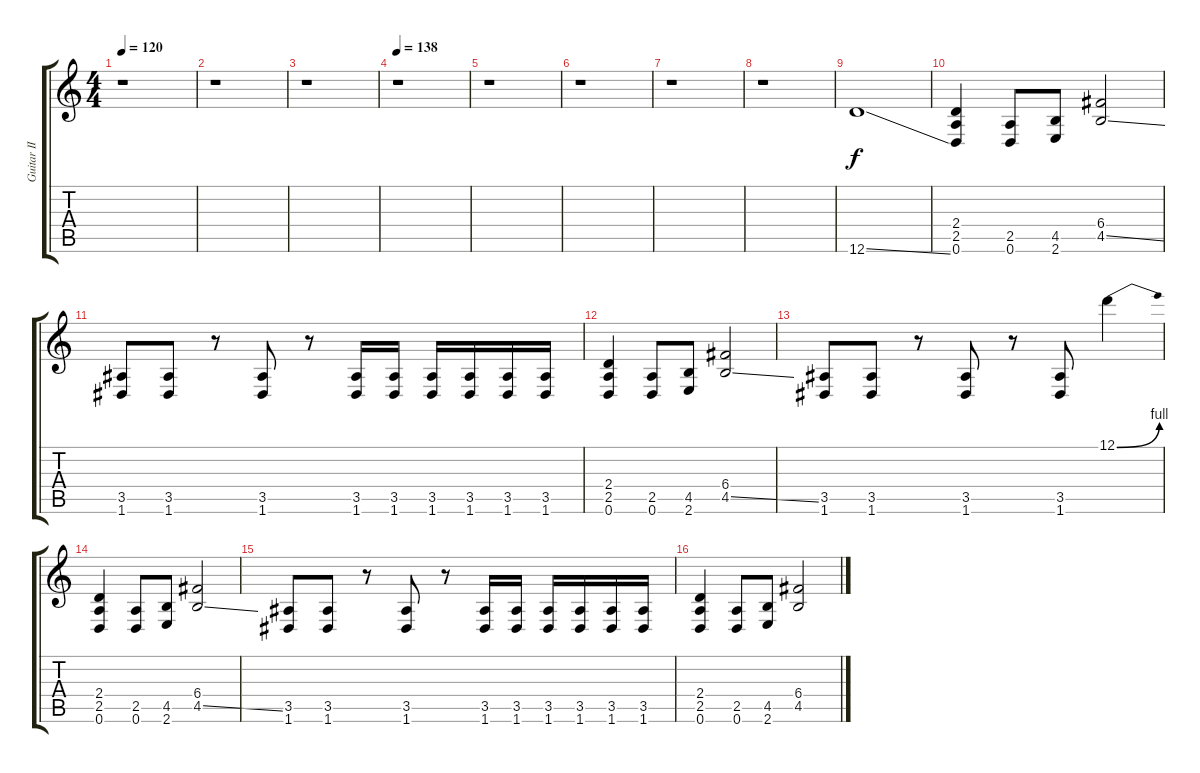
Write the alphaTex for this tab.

\track ("Guitar II" "Guitar II") {instrument distortionguitar}
\staff {score tabs}
\tuning (D4 A3 F3 C3 G2 D2) {hide}
\ts (4 4)
\tempo 120
\clef g2
\ks c
r.1{dy f instrument distortionguitar} |
r.1 |
r.1 |
\tempo 138
r.1 |
r.1 |
r.1 |
r.1 |
r.1 |
12.6{ss}.1 |
(2.4 2.5 0.6).4 (2.5 0.6).8 (4.5 2.6).8 (6.4 4.5{ss}).2 |
(3.5 1.6).8 (3.5 1.6).8 r.8 (3.5 1.6).8 r.8 (3.5 1.6).16 (3.5 1.6).16 (3.5 1.6).16 (3.5 1.6).16 (3.5 1.6).16 (3.5 1.6).16 |
(2.4 2.5 0.6).4 (2.5 0.6).8 (4.5 2.6).8 (6.4 4.5{ss}).2 |
(3.5 1.6).8 (3.5 1.6).8 r.8 (3.5 1.6).8 r.8 (3.5 1.6).8 12.1{be (bend 0 0 60 4)}.4 |
(2.4 2.5 0.6).4 (2.5 0.6).8 (4.5 2.6).8 (6.4 4.5{ss}).2 |
(3.5 1.6).8 (3.5 1.6).8 r.8 (3.5 1.6).8 r.8 (3.5 1.6).16 (3.5 1.6).16 (3.5 1.6).16 (3.5 1.6).16 (3.5 1.6).16 (3.5 1.6).16 |
(2.4 2.5 0.6).4 (2.5 0.6).8 (4.5 2.6).8 (6.4 4.5{ss}).2
